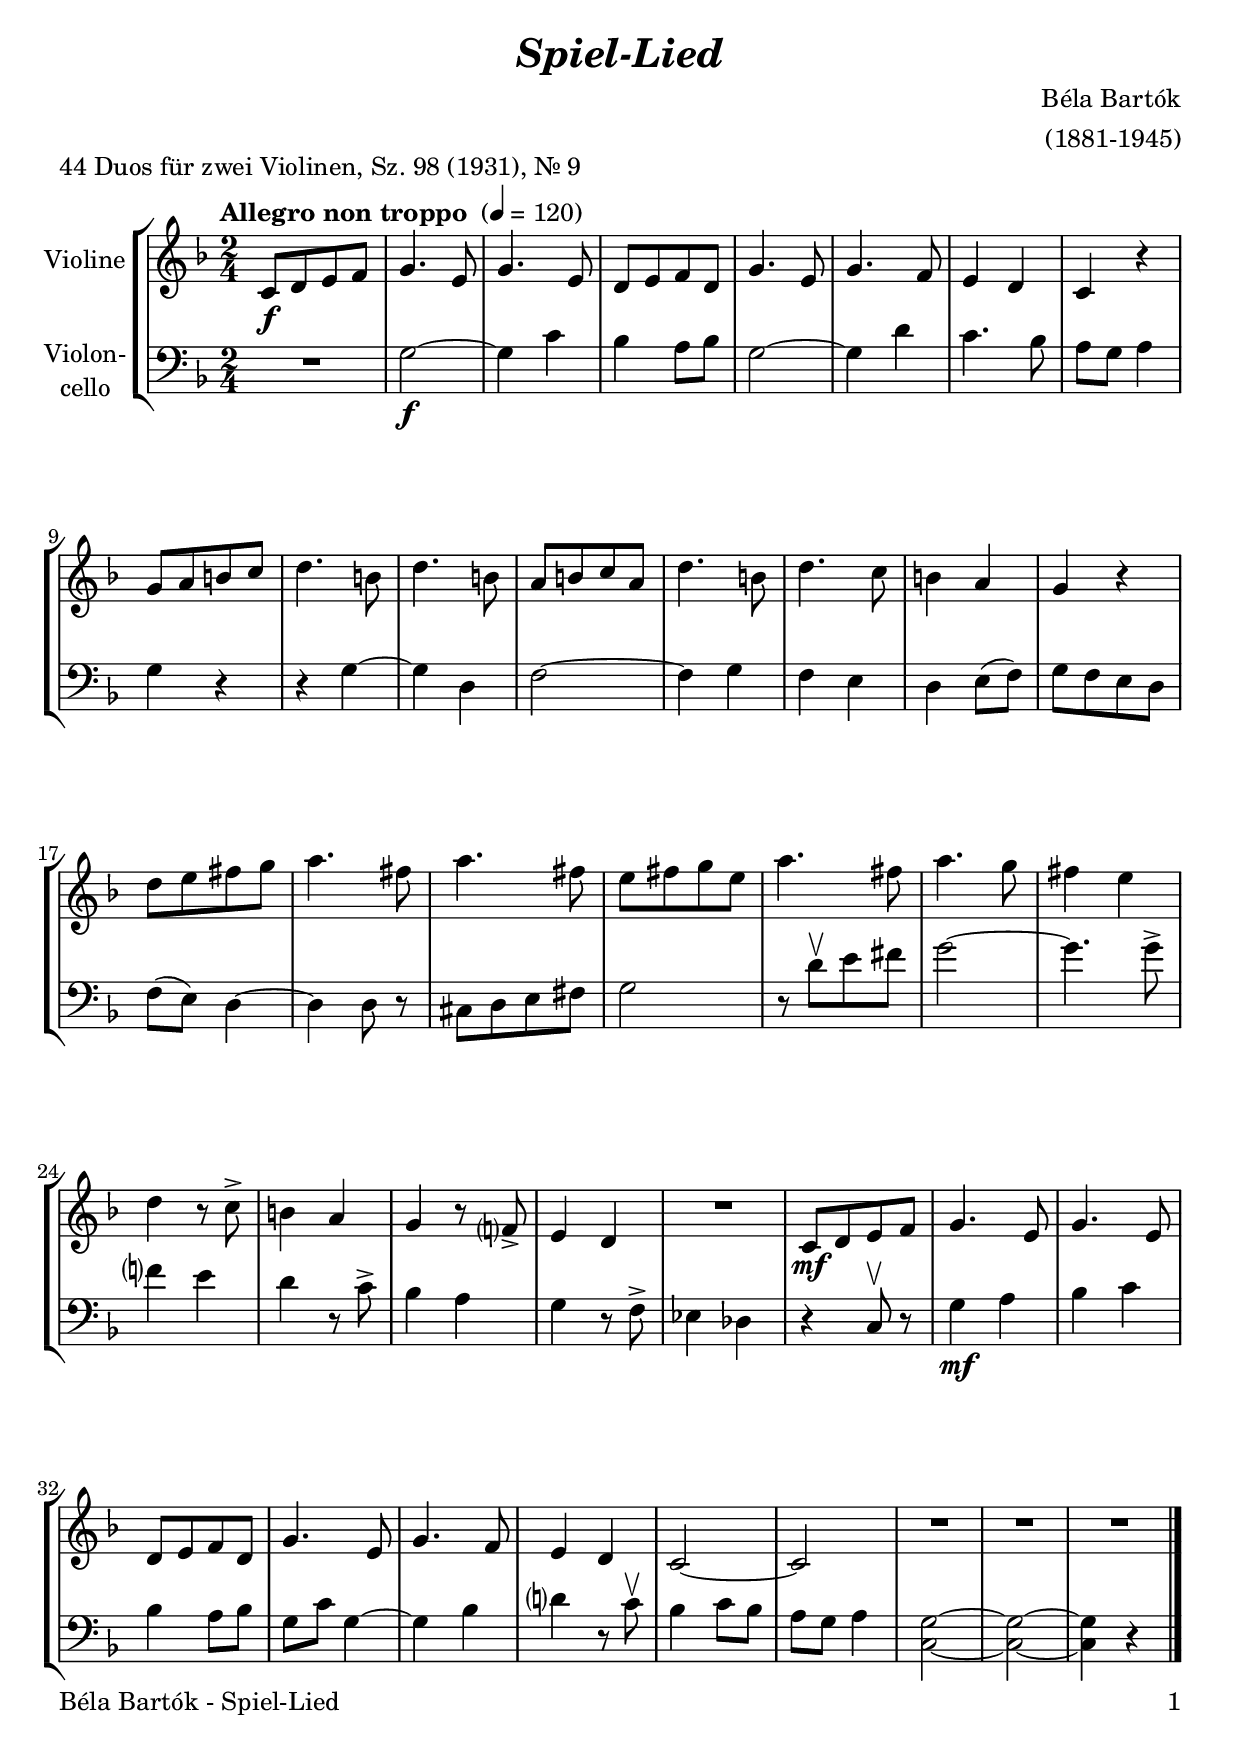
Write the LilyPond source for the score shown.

\version "2.18.2"
\include "deutsch.ly"
  
#(set-global-staff-size 22)

\header {
  title     = \markup \bold \italic "Spiel-Lied"
  composer  = "Béla Bartók"
  arranger  = "(1881-1945)"
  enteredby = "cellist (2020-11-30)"
  piece     = "44 Duos für zwei Violinen, Sz. 98 (1931), Nr. 9"
}

voiceconsts = {
  \key c \major
  \time 2/4
  \clef "treble"
  \numericTimeSignature
  % Set default beaming for all staves
  \set Timing.beamExceptions = #'()
  \set Timing.baseMoment     = #(ly:make-moment 1 2)
  \set Timing.beatStructure  = #'(1)
  \tempo "Allegro non troppo " 4=120
}

mivl = "violin"
miba = "cello"

va = \relative c' {
  \voiceconsts

  g8\f a h c
  d4. h8
  d4. h8
  a h c a
  d4. h8
  d4. c8
  h4 a
  g r

  d'8 e fis g
  a4. fis8
  a4. fis8
  e fis g e
  a4. fis8
  a4. g8
  fis4 e
  d r

  a'8 h cis d
  e4. cis8
  e4. cis8
  h cis d h
  e4. cis8
  e4. d8
  cis4 h
  a r8 g->

  fis4 e
  d r8 c?->
  h4 a
  R2
  g8\mf a h c
  d4. h8
  d4. h8
  a h c a

  d4. h8
  d4. c8
  h4 a
  g2~
  g
  R2*3 \bar "|."
}

vb = \relative c {
  \voiceconsts
  \clef "bass"

  R2
  d~\f d4 g
  f e8 f
  d2~
  d4 a'
  g4. f8
  e d e4

  d r
  r d~
  d a
  c2~
  c4 d
  c h
  a h8( c)
  d c h a

  c( h) a4~
  a a8 r
  gis a h cis
  d2
  r8 a'\upbow h cis
  d2~
  d4. d8->
  c?4 h

  a r8 g->
  f4 e
  d r8 c->
  b4 as
  r g8\upbow r
  d'4\mf e
  f g
  f e8 f

  d g d4~
  d f
  a? r8 g\upbow
  f4 g8 f
  e d e4
  <g, d'>2~
  <g d'>~
  <g d'>4 r \bar "|."
}


music = \new StaffGroup <<
      \new Staff {
	\set Staff.midiInstrument = \mivl
	\set Staff.instrumentName = \markup \center-column { "Violine" }
	\transpose c f { \va }
      }

      \new Staff {
	\set Staff.midiInstrument = \miba
	\set Staff.instrumentName = \markup \center-column { "Violon-" "cello" }
	\transpose c f { \vb }
      }
>>

\book {
   \paper {
    print-page-number = ##t
    print-first-page-number = ##t
    ragged-last-bottom = ##f
    oddHeaderMarkup = \markup \null
    evenHeaderMarkup = \markup \null
    oddFooterMarkup = \markup {
      \fill-line {
        \on-the-fly #print-page-number-check-first
        "Béla Bartók - Spiel-Lied" \fromproperty #'page:page-number-string
      }
    }
    evenFooterMarkup = \oddFooterMarkup
  } \score {
    \music
    \layout {}
  }

  \score {
    \unfoldRepeats \music

    \midi {
      \context {
        \Score
      }
    }
  }
}